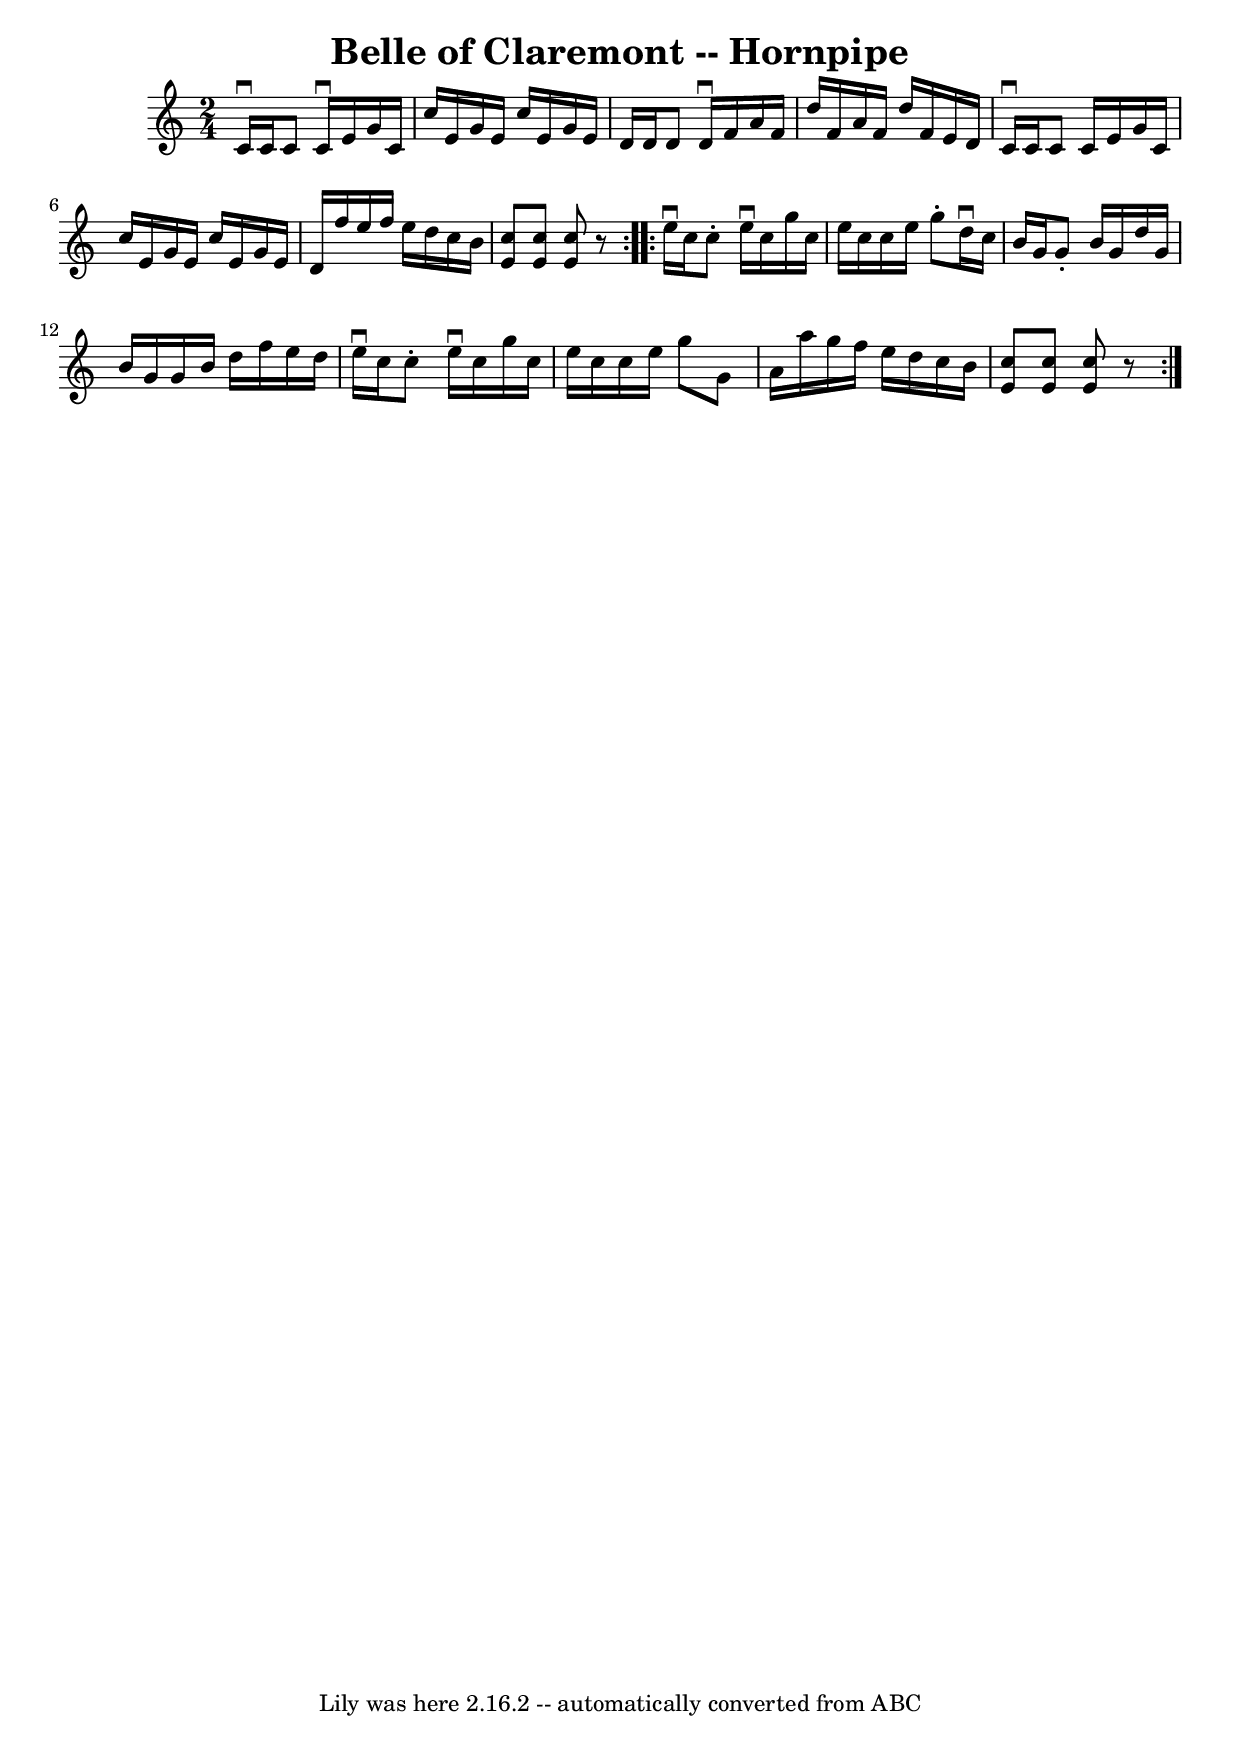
\version "2.16.2"
\include "Mammoth.ily"
\header {
  %% book = "Cole's 1000 Fiddle Tunes"
  crossRefNumber = "1"
  footnotes = ""
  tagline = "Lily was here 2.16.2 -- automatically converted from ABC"
  title = "Belle of Claremont -- Hornpipe"

}
voicedefault =  {



  \repeat volta 2 {

    \time 2/4 
    \key c \major c'16^\downbow c'16 c'8 c'16^\downbow e'16 g'16 c'16 |
    c''16 e'16 g'16 e'16 c''16 e'16 g'16 e'16 |
    d'16 d'16 d'8 d'16^\downbow f'16 a'16 f'16 |
    d''16 f'16 a'16 f'16 d''16 f'16 e'16 d'16 |
    c'16^\downbow c'16 c'8 c'16 e'16 g'16 c'16 |
    c''16 e'16 g'16 e'16 c''16 e'16 g'16 e'16 |
    d'16 f''16 e''16 f''16 e''16 d''16 c''16 b'16 |
    << c''8 e'8   >> << c''8 e'8   >> << c''8 e'8   >> r8 
  } 
  
  \repeat volta 2 {
    e''16^\downbow c''16 c''8-. e''16^\downbow c''16 g''16 c''16 |
    e''16 c''16 c''16 e''16 g''8-. d''16^\downbow c''16 |
    b'16 g'16 g'8-. b'16 g'16 d''16 g'16 |
    b'16 g'16 g'16 b'16 d''16 f''16 e''16 d''16 |
    e''16^\downbow c''16 c''8-. e''16^\downbow c''16 g''16 c''16 |
    e''16 c''16 c''16 e''16 g''8 g'8 |
    a'16 a''16 g''16 f''16 e''16 d''16 c''16 b'16 |
    << c''8 e'8   >> << c''8 e'8   >> << 
      c''8 e'8   >> r8 
  }   

}

\score{
  <<

    \context Staff="default"
    {
      \voicedefault 
      
    }

  >>
  \layout {
    
  }
  \midi {
  }

}
